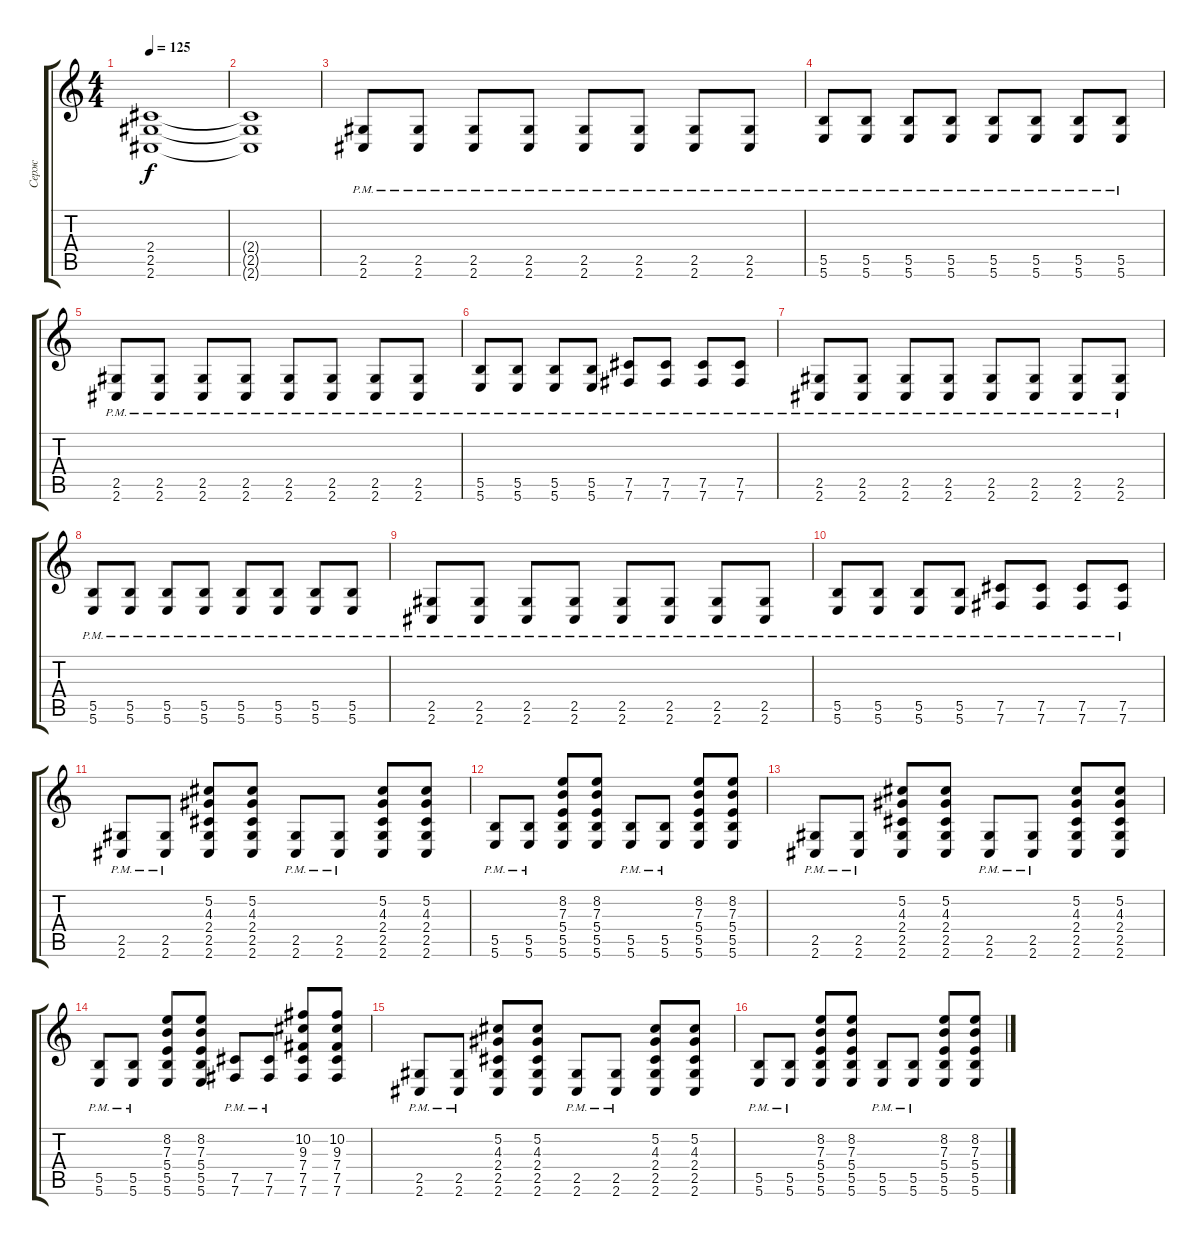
\track ("Серж" "Серж") {instrument overdrivenguitar}
\staff {score tabs}
\tuning (Db4 Ab3 E3 B2 Gb2 B1) {hide}
\ts (4 4)
\tempo 125
\clef g2
\ks c
(2.4{t} 2.5{t} 2.6{t}).1{dy f} |
(2.4{t} 2.5{t} 2.6{t}).1 |
(2.5{pm} 2.6{pm}).8 (2.5{pm} 2.6{pm}).8 (2.5{pm} 2.6{pm}).8 (2.5{pm} 2.6{pm}).8 (2.5{pm} 2.6{pm}).8 (2.5{pm} 2.6{pm}).8 (2.5{pm} 2.6{pm}).8 (2.5{pm} 2.6{pm}).8 |
(5.5{pm} 5.6{pm}).8 (5.5{pm} 5.6{pm}).8 (5.5{pm} 5.6{pm}).8 (5.5{pm} 5.6{pm}).8 (5.5{pm} 5.6{pm}).8 (5.5{pm} 5.6{pm}).8 (5.5{pm} 5.6{pm}).8 (5.5{pm} 5.6{pm}).8 |
(2.5{pm} 2.6{pm}).8 (2.5{pm} 2.6{pm}).8 (2.5{pm} 2.6{pm}).8 (2.5{pm} 2.6{pm}).8 (2.5{pm} 2.6{pm}).8 (2.5{pm} 2.6{pm}).8 (2.5{pm} 2.6{pm}).8 (2.5{pm} 2.6{pm}).8 |
(5.5{pm} 5.6{pm}).8 (5.5{pm} 5.6{pm}).8 (5.5{pm} 5.6{pm}).8 (5.5{pm} 5.6{pm}).8 (7.5{pm} 7.6{pm}).8 (7.5{pm} 7.6{pm}).8 (7.5{pm} 7.6{pm}).8 (7.5{pm} 7.6{pm}).8 |
(2.5{pm} 2.6{pm}).8 (2.5{pm} 2.6{pm}).8 (2.5{pm} 2.6{pm}).8 (2.5{pm} 2.6{pm}).8 (2.5{pm} 2.6{pm}).8 (2.5{pm} 2.6{pm}).8 (2.5{pm} 2.6{pm}).8 (2.5{pm} 2.6{pm}).8 |
(5.5{pm} 5.6{pm}).8 (5.5{pm} 5.6{pm}).8 (5.5{pm} 5.6{pm}).8 (5.5{pm} 5.6{pm}).8 (5.5{pm} 5.6{pm}).8 (5.5{pm} 5.6{pm}).8 (5.5{pm} 5.6{pm}).8 (5.5{pm} 5.6{pm}).8 |
(2.5{pm} 2.6{pm}).8 (2.5{pm} 2.6{pm}).8 (2.5{pm} 2.6{pm}).8 (2.5{pm} 2.6{pm}).8 (2.5{pm} 2.6{pm}).8 (2.5{pm} 2.6{pm}).8 (2.5{pm} 2.6{pm}).8 (2.5{pm} 2.6{pm}).8 |
(5.5{pm} 5.6{pm}).8 (5.5{pm} 5.6{pm}).8 (5.5{pm} 5.6{pm}).8 (5.5{pm} 5.6{pm}).8 (7.5{pm} 7.6{pm}).8 (7.5{pm} 7.6{pm}).8 (7.5{pm} 7.6{pm}).8 (7.5{pm} 7.6{pm}).8 |
(2.5{pm} 2.6{pm}).8 (2.5{pm} 2.6{pm}).8 (5.2 4.3 2.4 2.5 2.6).8 (5.2 4.3 2.4 2.5 2.6).8 (2.5{pm} 2.6{pm}).8 (2.5{pm} 2.6{pm}).8 (5.2 4.3 2.4 2.5 2.6).8 (5.2 4.3 2.4 2.5 2.6).8 |
(5.5{pm} 5.6{pm}).8 (5.5{pm} 5.6{pm}).8 (8.2 7.3 5.4 5.5 5.6).8 (8.2 7.3 5.4 5.5 5.6).8 (5.5{pm} 5.6{pm}).8 (5.5{pm} 5.6{pm}).8 (8.2 7.3 5.4 5.5 5.6).8 (8.2 7.3 5.4 5.5 5.6).8 |
(2.5{pm} 2.6{pm}).8 (2.5{pm} 2.6{pm}).8 (5.2 4.3 2.4 2.5 2.6).8 (5.2 4.3 2.4 2.5 2.6).8 (2.5{pm} 2.6{pm}).8 (2.5{pm} 2.6{pm}).8 (5.2 4.3 2.4 2.5 2.6).8 (5.2 4.3 2.4 2.5 2.6).8 |
(5.5{pm} 5.6{pm}).8 (5.5{pm} 5.6{pm}).8 (8.2 7.3 5.4 5.5 5.6).8 (8.2 7.3 5.4 5.5 5.6).8 (7.5{pm} 7.6{pm}).8 (7.5{pm} 7.6{pm}).8 (10.2 9.3 7.4 7.5 7.6).8 (10.2 9.3 7.4 7.5 7.6).8 |
(2.5{pm} 2.6{pm}).8 (2.5{pm} 2.6{pm}).8 (5.2 4.3 2.4 2.5 2.6).8 (5.2 4.3 2.4 2.5 2.6).8 (2.5{pm} 2.6{pm}).8 (2.5{pm} 2.6{pm}).8 (5.2 4.3 2.4 2.5 2.6).8 (5.2 4.3 2.4 2.5 2.6).8 |
(5.5{pm} 5.6{pm}).8 (5.5{pm} 5.6{pm}).8 (8.2 7.3 5.4 5.5 5.6).8 (8.2 7.3 5.4 5.5 5.6).8 (5.5{pm} 5.6{pm}).8 (5.5{pm} 5.6{pm}).8 (8.2 7.3 5.4 5.5 5.6).8 (8.2 7.3 5.4 5.5 5.6).8
